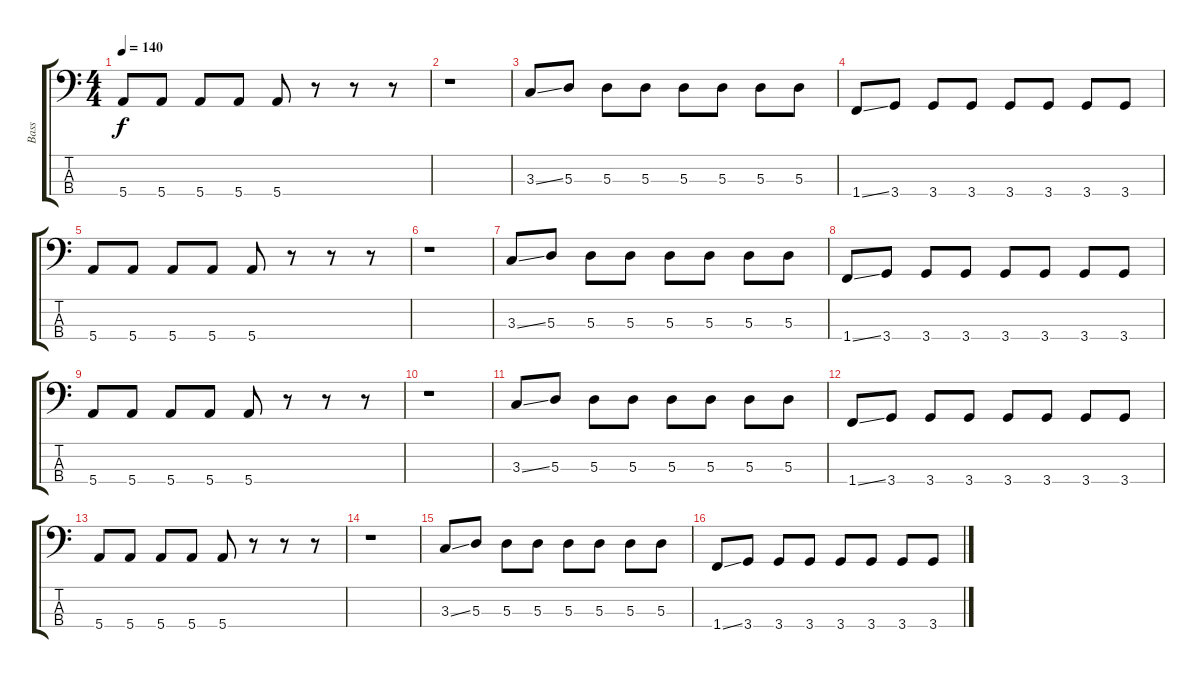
\track ("Bass" "Bass") {instrument electricbasspick}
\staff {score tabs}
\tuning (G2 D2 A1 E1) {hide}
\ts (4 4)
\tempo 140
\clef f4
\ks c
5.4.8{dy f} 5.4.8 5.4.8 5.4.8 5.4.8 r.8 r.8 r.8 |
r.1 |
3.3{ss}.8 5.3.8 5.3.8 5.3.8 5.3.8 5.3.8 5.3.8 5.3.8 |
1.4{ss}.8 3.4.8 3.4.8 3.4.8 3.4.8 3.4.8 3.4.8 3.4.8 |
5.4.8 5.4.8 5.4.8 5.4.8 5.4.8 r.8 r.8 r.8 |
r.1 |
3.3{ss}.8 5.3.8 5.3.8 5.3.8 5.3.8 5.3.8 5.3.8 5.3.8 |
1.4{ss}.8 3.4.8 3.4.8 3.4.8 3.4.8 3.4.8 3.4.8 3.4.8 |
5.4.8 5.4.8 5.4.8 5.4.8 5.4.8 r.8 r.8 r.8 |
r.1 |
3.3{ss}.8 5.3.8 5.3.8 5.3.8 5.3.8 5.3.8 5.3.8 5.3.8 |
1.4{ss}.8 3.4.8 3.4.8 3.4.8 3.4.8 3.4.8 3.4.8 3.4.8 |
5.4.8 5.4.8 5.4.8 5.4.8 5.4.8 r.8 r.8 r.8 |
r.1 |
3.3{ss}.8 5.3.8 5.3.8 5.3.8 5.3.8 5.3.8 5.3.8 5.3.8 |
1.4{ss}.8 3.4.8 3.4.8 3.4.8 3.4.8 3.4.8 3.4.8 3.4.8
